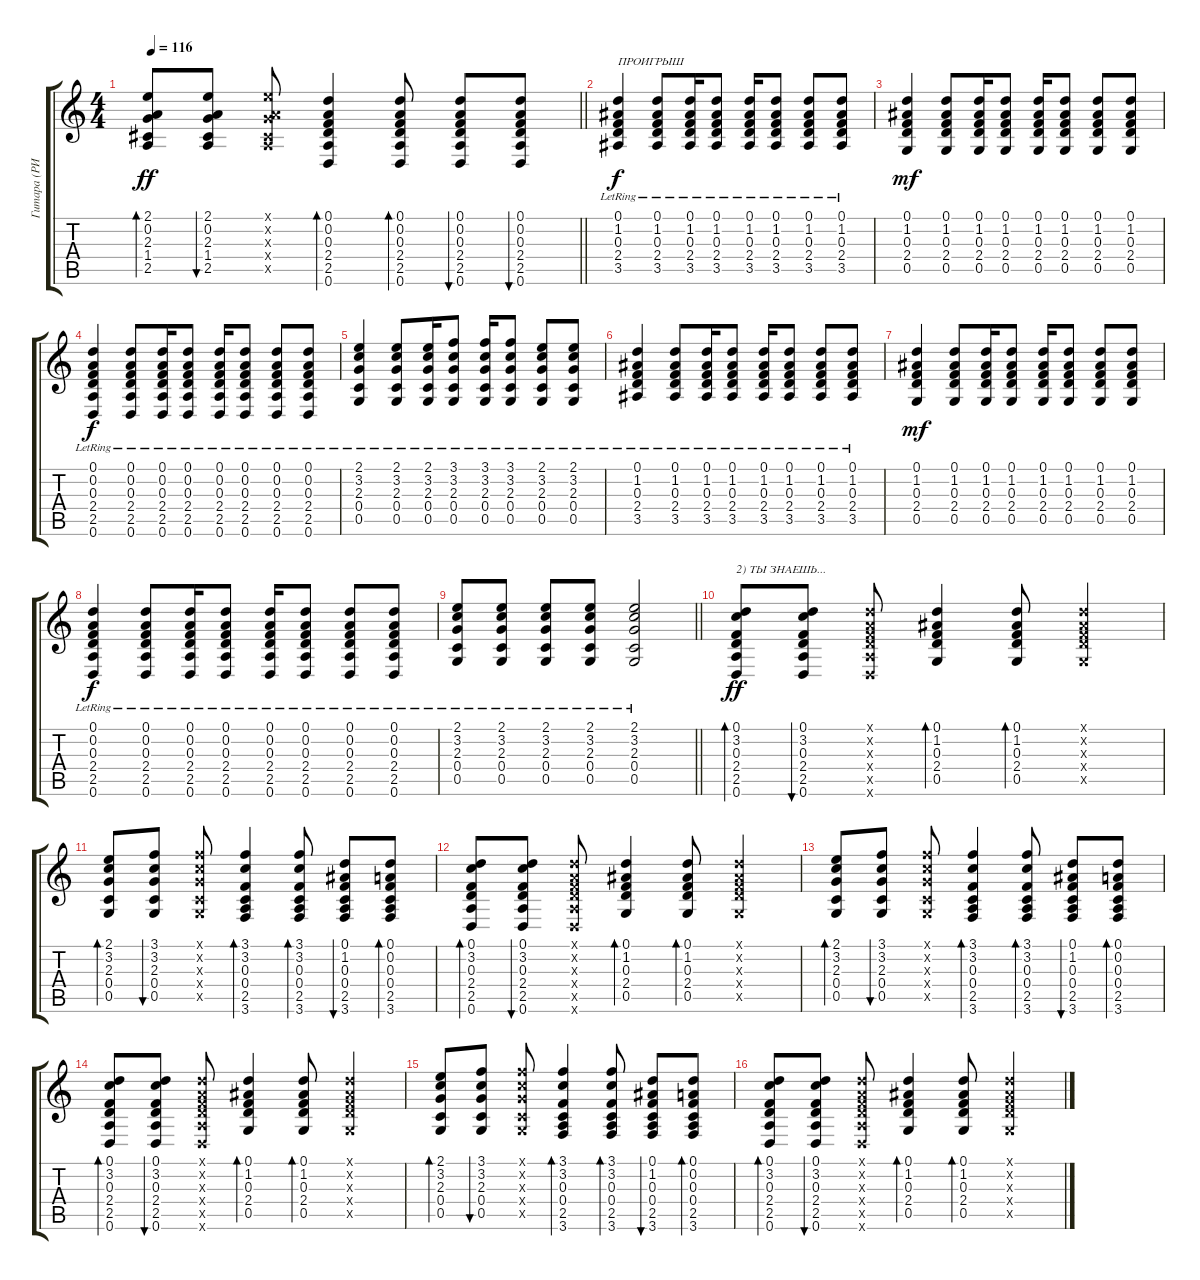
\track ("Гитара (РИТМ)" "Гитара (РИ") {instrument acousticguitarsteel}
\staff {score tabs}
\tuning (D4 A3 F3 C3 G2 D2) {hide}
\ts (4 4)
\tempo 116
\clef g2
\barLineRight lightlight
\ks c
(2.1 0.2 2.3 1.4 2.5).8{bd 30 dy ff} (2.1 0.2 2.3 1.4 2.5).8{bu 60} (2.1{x} 0.2{x} 2.3{x} 1.4{x} 2.5{x}).8 (0.1 0.2 0.3 2.4 2.5 0.6).4{bd 30} (0.1 0.2 0.3 2.4 2.5 0.6).8{bd 30} (0.1 0.2 0.3 2.4 2.5 0.6).8{bu 60} (0.1 0.2 0.3 2.4 2.5 0.6).8{bu 60} |
(0.1{lr} 1.2{lr} 0.3{lr} 2.4{lr} 3.5{lr}).4{txt "ПРОИГРЫШ" dy f} (0.1{lr} 1.2{lr} 0.3{lr} 2.4{lr} 3.5{lr}).8 (0.1{lr} 1.2{lr} 0.3{lr} 2.4{lr} 3.5{lr}).16 (0.1{lr} 1.2{lr} 0.3{lr} 2.4{lr} 3.5{lr}).8 (0.1{lr} 1.2{lr} 0.3{lr} 2.4{lr} 3.5{lr}).16 (0.1{lr} 1.2{lr} 0.3{lr} 2.4{lr} 3.5{lr}).8 (0.1{lr} 1.2{lr} 0.3{lr} 2.4{lr} 3.5{lr}).8 (0.1{lr} 1.2{lr} 0.3{lr} 2.4{lr} 3.5{lr}).8 |
(0.1 1.2 0.3 2.4 0.5).4{dy mf} (0.1 1.2 0.3 2.4 0.5).8 (0.1 1.2 0.3 2.4 0.5).16 (0.1 1.2 0.3 2.4 0.5).8 (0.1 1.2 0.3 2.4 0.5).16 (0.1 1.2 0.3 2.4 0.5).8 (0.1 1.2 0.3 2.4 0.5).8 (0.1 1.2 0.3 2.4 0.5).8 |
(0.1{lr} 0.2{lr} 0.3{lr} 2.4{lr} 2.5{lr} 0.6{lr}).4{dy f} (0.1{lr} 0.2{lr} 0.3{lr} 2.4{lr} 2.5{lr} 0.6{lr}).8 (0.1{lr} 0.2{lr} 0.3{lr} 2.4{lr} 2.5{lr} 0.6{lr}).16 (0.1{lr} 0.2{lr} 0.3{lr} 2.4{lr} 2.5{lr} 0.6{lr}).8 (0.1{lr} 0.2{lr} 0.3{lr} 2.4{lr} 2.5{lr} 0.6{lr}).16 (0.1{lr} 0.2{lr} 0.3{lr} 2.4{lr} 2.5{lr} 0.6{lr}).8 (0.1{lr} 0.2{lr} 0.3{lr} 2.4{lr} 2.5{lr} 0.6{lr}).8 (0.1{lr} 0.2{lr} 0.3{lr} 2.4{lr} 2.5{lr} 0.6{lr}).8 |
(2.1{lr} 3.2{lr} 2.3{lr} 0.4{lr} 0.5{lr}).4 (2.1{lr} 3.2{lr} 2.3{lr} 0.4{lr} 0.5{lr}).8 (2.1{lr} 3.2{lr} 2.3{lr} 0.4{lr} 0.5{lr}).16 (3.1{lr} 3.2{lr} 2.3{lr} 0.4{lr} 0.5{lr}).8 (3.1{lr} 3.2{lr} 2.3{lr} 0.4{lr} 0.5{lr}).16 (3.1{lr} 3.2{lr} 2.3{lr} 0.4{lr} 0.5{lr}).8 (2.1{lr} 3.2{lr} 2.3{lr} 0.4{lr} 0.5{lr}).8 (2.1{lr} 3.2{lr} 2.3{lr} 0.4{lr} 0.5{lr}).8 |
(0.1{lr} 1.2{lr} 0.3{lr} 2.4{lr} 3.5{lr}).4 (0.1{lr} 1.2{lr} 0.3{lr} 2.4{lr} 3.5{lr}).8 (0.1{lr} 1.2{lr} 0.3{lr} 2.4{lr} 3.5{lr}).16 (0.1{lr} 1.2{lr} 0.3{lr} 2.4{lr} 3.5{lr}).8 (0.1{lr} 1.2{lr} 0.3{lr} 2.4{lr} 3.5{lr}).16 (0.1{lr} 1.2{lr} 0.3{lr} 2.4{lr} 3.5{lr}).8 (0.1{lr} 1.2{lr} 0.3{lr} 2.4{lr} 3.5{lr}).8 (0.1{lr} 1.2{lr} 0.3{lr} 2.4{lr} 3.5{lr}).8 |
(0.1 1.2 0.3 2.4 0.5).4{dy mf} (0.1 1.2 0.3 2.4 0.5).8 (0.1 1.2 0.3 2.4 0.5).16 (0.1 1.2 0.3 2.4 0.5).8 (0.1 1.2 0.3 2.4 0.5).16 (0.1 1.2 0.3 2.4 0.5).8 (0.1 1.2 0.3 2.4 0.5).8 (0.1 1.2 0.3 2.4 0.5).8 |
(0.1{lr} 0.2{lr} 0.3{lr} 2.4{lr} 2.5{lr} 0.6{lr}).4{dy f} (0.1{lr} 0.2{lr} 0.3{lr} 2.4{lr} 2.5{lr} 0.6{lr}).8 (0.1{lr} 0.2{lr} 0.3{lr} 2.4{lr} 2.5{lr} 0.6{lr}).16 (0.1{lr} 0.2{lr} 0.3{lr} 2.4{lr} 2.5{lr} 0.6{lr}).8 (0.1{lr} 0.2{lr} 0.3{lr} 2.4{lr} 2.5{lr} 0.6{lr}).16 (0.1{lr} 0.2{lr} 0.3{lr} 2.4{lr} 2.5{lr} 0.6{lr}).8 (0.1{lr} 0.2{lr} 0.3{lr} 2.4{lr} 2.5{lr} 0.6{lr}).8 (0.1{lr} 0.2{lr} 0.3{lr} 2.4{lr} 2.5{lr} 0.6{lr}).8 |
\barLineRight lightlight
(2.1{lr} 3.2{lr} 2.3{lr} 0.4{lr} 0.5{lr}).8 (2.1{lr} 3.2{lr} 2.3{lr} 0.4{lr} 0.5{lr}).8 (2.1{lr} 3.2{lr} 2.3{lr} 0.4{lr} 0.5{lr}).8 (2.1{lr} 3.2{lr} 2.3{lr} 0.4{lr} 0.5{lr}).8 (2.1{lr} 3.2{lr} 2.3{lr} 0.4{lr} 0.5{lr}).2 |
(0.1 3.2 0.3 2.4 2.5 0.6).8{bd 30 txt "2) ТЫ ЗНАЕШЬ..." dy ff} (0.1 3.2 0.3 2.4 2.5 0.6).8{bu 60} (0.1{x} 0.2{x} 0.3{x} 2.4{x} 2.5{x} 0.6{x}).8 (0.1 1.2 0.3 2.4 0.5).4{bd 30} (0.1 1.2 0.3 2.4 0.5).8{bd 30} (0.1{x} 1.2{x} 0.3{x} 2.4{x} 0.5{x}).4 |
(2.1 3.2 2.3 0.4 0.5).8{bd 30} (3.1 3.2 2.3 0.4 0.5).8{bu 30} (3.1{x} 3.2{x} 2.3{x} 0.4{x} 0.5{x}).8 (3.1 3.2 0.3 0.4 2.5 3.6).4{bd 30} (3.1 3.2 0.3 0.4 2.5 3.6).8{bd 30} (0.1 1.2 0.3 0.4 2.5 3.6).8{bu 30} (0.1 0.2 0.3 0.4 2.5 3.6).8{bd 30} |
(0.1 3.2 0.3 2.4 2.5 0.6).8{bd 30} (0.1 3.2 0.3 2.4 2.5 0.6).8{bu 60} (0.1{x} 0.2{x} 0.3{x} 2.4{x} 2.5{x} 0.6{x}).8 (0.1 1.2 0.3 2.4 0.5).4{bd 30} (0.1 1.2 0.3 2.4 0.5).8{bd 30} (0.1{x} 1.2{x} 0.3{x} 2.4{x} 0.5{x}).4 |
(2.1 3.2 2.3 0.4 0.5).8{bd 30} (3.1 3.2 2.3 0.4 0.5).8{bu 30} (3.1{x} 3.2{x} 2.3{x} 0.4{x} 0.5{x}).8 (3.1 3.2 0.3 0.4 2.5 3.6).4{bd 30} (3.1 3.2 0.3 0.4 2.5 3.6).8{bd 30} (0.1 1.2 0.3 0.4 2.5 3.6).8{bu 30} (0.1 0.2 0.3 0.4 2.5 3.6).8{bd 30} |
(0.1 3.2 0.3 2.4 2.5 0.6).8{bd 30} (0.1 3.2 0.3 2.4 2.5 0.6).8{bu 60} (0.1{x} 0.2{x} 0.3{x} 2.4{x} 2.5{x} 0.6{x}).8 (0.1 1.2 0.3 2.4 0.5).4{bd 30} (0.1 1.2 0.3 2.4 0.5).8{bd 30} (0.1{x} 1.2{x} 0.3{x} 2.4{x} 0.5{x}).4 |
(2.1 3.2 2.3 0.4 0.5).8{bd 30} (3.1 3.2 2.3 0.4 0.5).8{bu 30} (3.1{x} 3.2{x} 2.3{x} 0.4{x} 0.5{x}).8 (3.1 3.2 0.3 0.4 2.5 3.6).4{bd 30} (3.1 3.2 0.3 0.4 2.5 3.6).8{bd 30} (0.1 1.2 0.3 0.4 2.5 3.6).8{bu 30} (0.1 0.2 0.3 0.4 2.5 3.6).8{bd 30} |
(0.1 3.2 0.3 2.4 2.5 0.6).8{bd 30} (0.1 3.2 0.3 2.4 2.5 0.6).8{bu 60} (0.1{x} 0.2{x} 0.3{x} 2.4{x} 2.5{x} 0.6{x}).8 (0.1 1.2 0.3 2.4 0.5).4{bd 30} (0.1 1.2 0.3 2.4 0.5).8{bd 30} (0.1{x} 1.2{x} 0.3{x} 2.4{x} 0.5{x}).4
